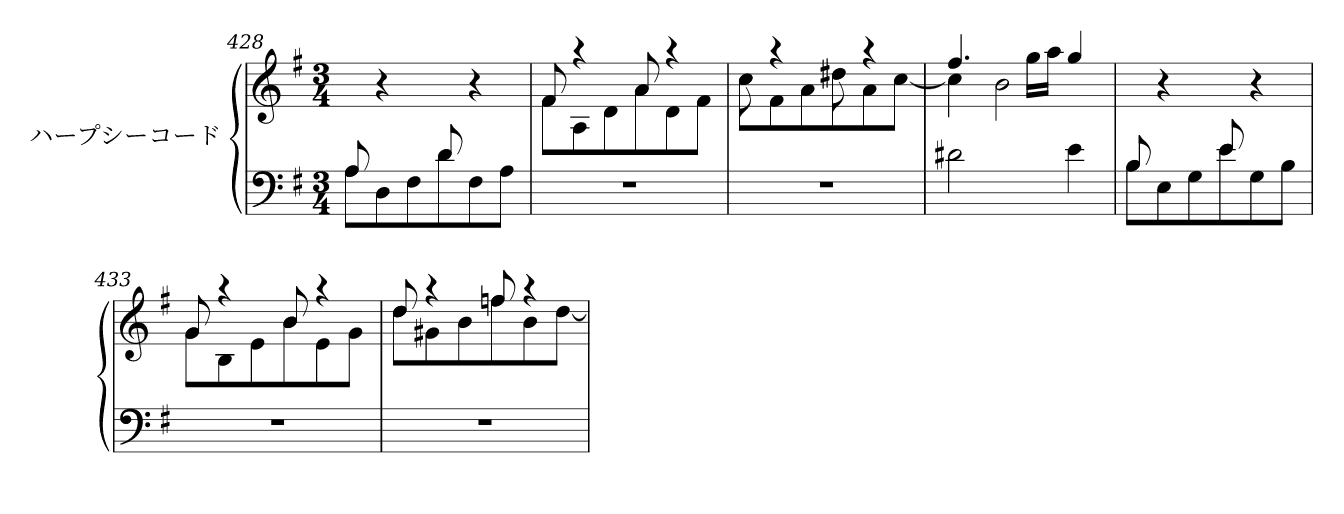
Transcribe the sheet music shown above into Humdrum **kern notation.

**kern	**kern
*part1	*part1
*staff2	*staff1
*I"ハープシーコード	*
*clefF4	*clefG2
*k[f#]	*k[f#]
*M3/4	*M3/4
=428	=428
*^	*
8A/	8A\L	8ryy
4ryy	8D\	4r
.	8F#\	.
8d/	8d\	8ryy
4ryy	8F#\	4r
.	8A\J	.
*v	*v	*
=429	=429
*	*^
2.r	8f#/	8f#\L
.	4raa	8A\
.	.	8d\
.	8a/	8a\
.	4raa	8d\
.	.	8f#\J
!!LO:PB:g=z	!!
=430	=430	=430
2.r	8cc\	8cc\L
.	4raa	8f#\
.	.	8a\
.	8dd#X\	8dd#X\
.	4raa	8a\
.	.	[8cc\J
=431	=431	=431
2d#X\	4.ff#/	4cc\]
.	.	2b\
.	16gg\LL	.
.	16aa\JJ	.
4e\	4gg/	.
*	*v	*v
=432	=432
*^	*
8B/	8B\L	8ryy
4ryy	8E\	4r
.	8G\	.
8e/	8e\	8ryy
4ryy	8G\	4r
.	8B\J	.
*v	*v	*
=433	=433
*	*^
2.r	8g/	8g\L
.	4raa	8B\
.	.	8e\
.	8b/	8b\
.	4raa	8e\
.	.	8g\J
=434	=434	=434
2.r	8dd/	8dd\L
.	4raa	8g#X\
.	.	8b\
.	8ffn/	8ffn\
.	4raa	8b\
.	.	[8dd\J
*	*v	*v
=	=
*-	*-
